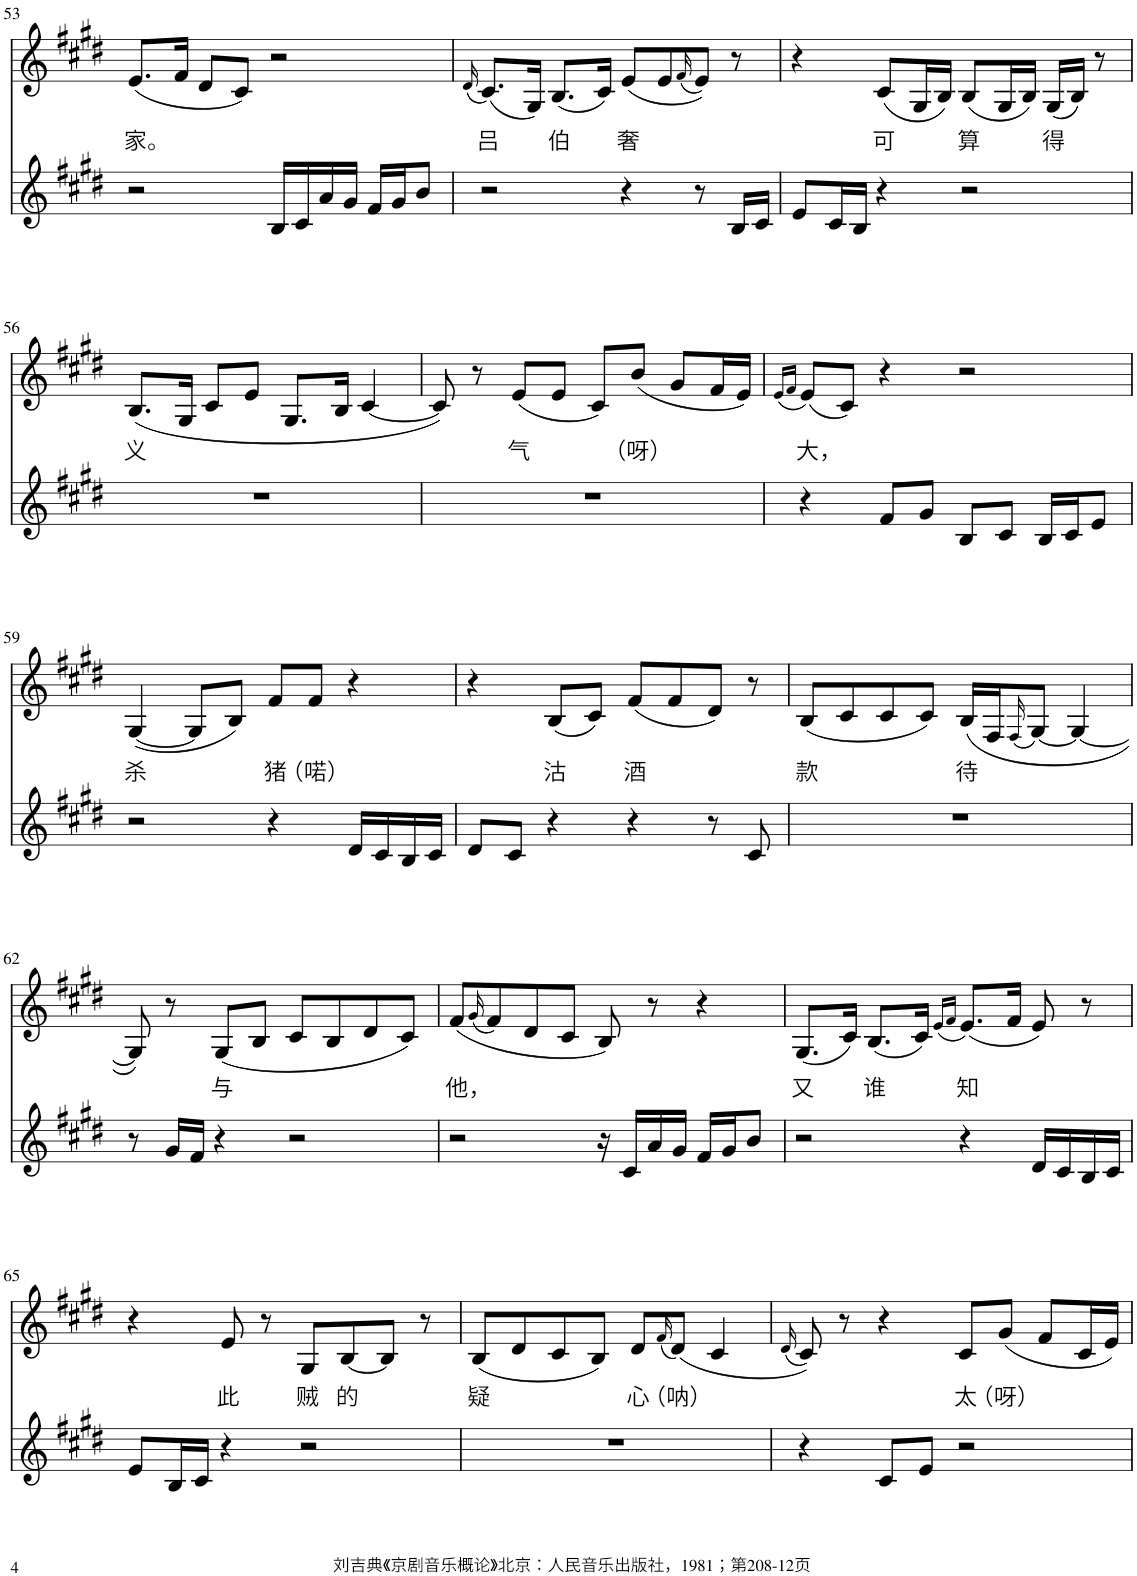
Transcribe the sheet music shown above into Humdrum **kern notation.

**kern	**kern	**text
*part2	*part1	*part1
*staff2	*staff1	*staff1
*I"Piano	*I"Piano	*
*I'Pno	*I'Pno	*
!!LO:PB:g=z
*clefG2	*clefG2	*
*k[f#c#g#d#]	*k[f#c#g#d#]	*
*M4/4	*M4/4	*
=53	=53	=53
!	!	!LO:LY:b
2r	(8.e/L	家。
.	16f#/Jk	.
.	8d#/L	.
.	8c#/J)	.
16B/LL	2r	.
16c#/	.	.
16a/	.	.
16g#/JJ	.	.
16f#/LL	.	.
16g#/J	.	.
8b/J	.	.
=54	=54	=54
.	(16qd#/	.
!	!	!LO:LY:b
2r	(8.c#/L)	吕
.	16G#/Jk)	.
!	!	!LO:LY:b
.	(8.B/L	伯
.	16c#/Jk)	.
!	!	!LO:LY:b
4r	(8e/L	奢
.	8e/	.
.	(16qf#/	.
8r	8e/J))	.
16B/LL	8r	.
16c#/JJ	.	.
=55	=55	=55
8e/L	4r	.
16c#/L	.	.
16B/JJ	.	.
!	!	!LO:LY:b
4r	(8c#/L	可
.	16G#/L	.
.	16B/JJ)	.
!	!	!LO:LY:b
2r	(8B/L	算
.	16G#/L	.
.	16B/JJ)	.
!	!	!LO:LY:b
.	(16G#/LL	得
.	16B/JJ)	.
.	8r	.
!!LO:LB:g=z
=56	=56	=56
!	!	!LO:LY:b
1r	(8.B/L	义
.	16G#/Jk	.
.	8c#/L	.
.	8e/J	.
.	8.G#/L	.
.	16B/Jk	.
.	[4c#/	.
=57	=57	=57
1r	8c#/])	.
.	8r	.
!	!	!LO:LY:b
.	(8e/L	气
.	8e/J	.
.	8c#/L)	.
!	!	!LO:LY:b
.	(8b/J	（呀）
.	8g#/L	.
.	16f#/L	.
.	16e/JJ)	.
=58	=58	=58
.	(16qe/LL	.
.	16qf#/JJ	.
!	!	!LO:LY:b
4r	(8e/L)	大，
.	8c#/J)	.
8f#/L	4r	.
8g#/J	.	.
8B/L	2r	.
8c#/J	.	.
16B/LL	.	.
16c#/J	.	.
8e/J	.	.
!!LO:LB:g=z
=59	=59	=59
!	!	!LO:LY:b
2r	([4G#/	杀
.	8G#/L]	.
.	8B/J)	.
!	!	!LO:LY:b
4r	8f#/L	猪
!	!	!LO:LY:b
.	8f#/J	（喏）
16d#/LL	4r	.
16c#/	.	.
16B/	.	.
16c#/JJ	.	.
=60	=60	=60
8d#/L	4r	.
8c#/J	.	.
!	!	!LO:LY:b
4r	(8B/L	沽
.	8c#/J)	.
!	!	!LO:LY:b
4r	(8f#/L	酒
.	8f#/	.
8r	8d#/J)	.
8c#/	8r	.
=61	=61	=61
!	!	!LO:LY:b
1r	(8B/L	款
.	8c#/	.
.	8c#/	.
.	8c#/J)	.
!	!	!LO:LY:b
.	(16B/LL	待
.	16F#/J	.
.	(16qF#/	.
.	[8G#/J)	.
.	4G#/_	.
!!LO:LB:g=z
=62	=62	=62
8r	8G#/])	.
16g#/LL	8r	.
16f#/JJ	.	.
!	!	!LO:LY:b
4r	(8G#/L	与
.	8B/J	.
2r	8c#/L	.
.	8B/	.
.	8d#/	.
.	8c#/J)	.
=63	=63	=63
!	!	!LO:LY:b
2r	(8f#/L	他，
.	(16qg#/	.
.	8f#/)	.
.	8d#/	.
.	8c#/J	.
16r	8B/)	.
16c#/LL	.	.
16a/	8r	.
16g#/JJ	.	.
16f#/LL	4r	.
16g#/J	.	.
8b/J	.	.
=64	=64	=64
!	!	!LO:LY:b
2r	(8.G#/L	又
.	16c#/Jk)	.
!	!	!LO:LY:b
.	(8.B/L	谁
.	16c#/Jk)	.
.	(16qe/LL	.
.	16qf#/JJ	.
!	!	!LO:LY:b
4r	(8.e/L)	知
.	16f#/Jk	.
16d#/LL	8e/)	.
16c#/	.	.
16B/	8r	.
16c#/JJ	.	.
!!LO:LB:g=z
=65	=65	=65
8e/L	4r	.
16B/L	.	.
16c#/JJ	.	.
!	!	!LO:LY:b
4r	8e/	此
.	8r	.
!	!	!LO:LY:b
2r	8G#/L	贼
!	!	!LO:LY:b
.	[8B/	的
.	8B/J]	.
.	8r	.
=66	=66	=66
!	!	!LO:LY:b
1r	(8B/L	疑
.	8d#/	.
.	8c#/	.
.	8B/J)	.
!	!	!LO:LY:b
.	8d#/L	心
.	(16qf#/	.
!	!	!LO:LY:b
.	(8d#/J)	（呐）
.	4c#/	.
=67	=67	=67
.	(16qd#/	.
4r	8c#/))	.
.	8r	.
8c#/L	4r	.
8e/J	.	.
!	!	!LO:LY:b
2r	8c#/L	太
!	!	!LO:LY:b
.	(8g#/J	（呀）
.	8f#/L	.
.	16c#/L	.
.	16e/JJ)	.
=	=	=
*-	*-	*-
